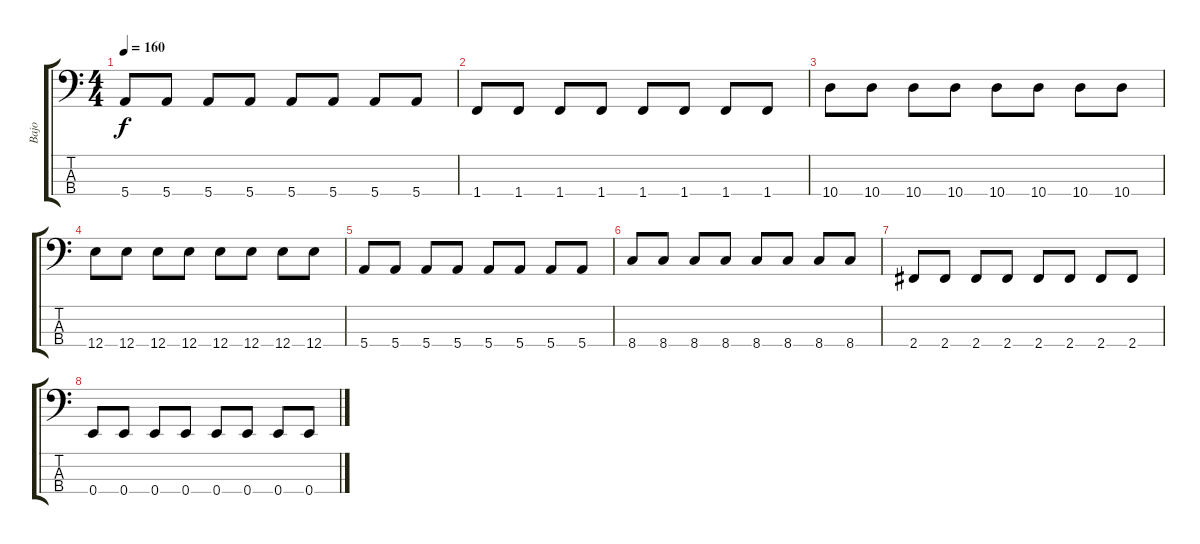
\track ("Bajo" "Bajo") {instrument electricbasspick}
\staff {score tabs}
\tuning (G2 D2 A1 E1) {hide}
\ts (4 4)
\tempo 160
\clef f4
\ks c
5.4.8{dy f} 5.4.8 5.4.8 5.4.8 5.4.8 5.4.8 5.4.8 5.4.8 |
1.4.8 1.4.8 1.4.8 1.4.8 1.4.8 1.4.8 1.4.8 1.4.8 |
10.4.8 10.4.8 10.4.8 10.4.8 10.4.8 10.4.8 10.4.8 10.4.8 |
12.4.8 12.4.8 12.4.8 12.4.8 12.4.8 12.4.8 12.4.8 12.4.8 |
5.4.8 5.4.8 5.4.8 5.4.8 5.4.8 5.4.8 5.4.8 5.4.8 |
8.4.8 8.4.8 8.4.8 8.4.8 8.4.8 8.4.8 8.4.8 8.4.8 |
2.4.8 2.4.8 2.4.8 2.4.8 2.4.8 2.4.8 2.4.8 2.4.8 |
0.4.8 0.4.8 0.4.8 0.4.8 0.4.8 0.4.8 0.4.8 0.4.8
